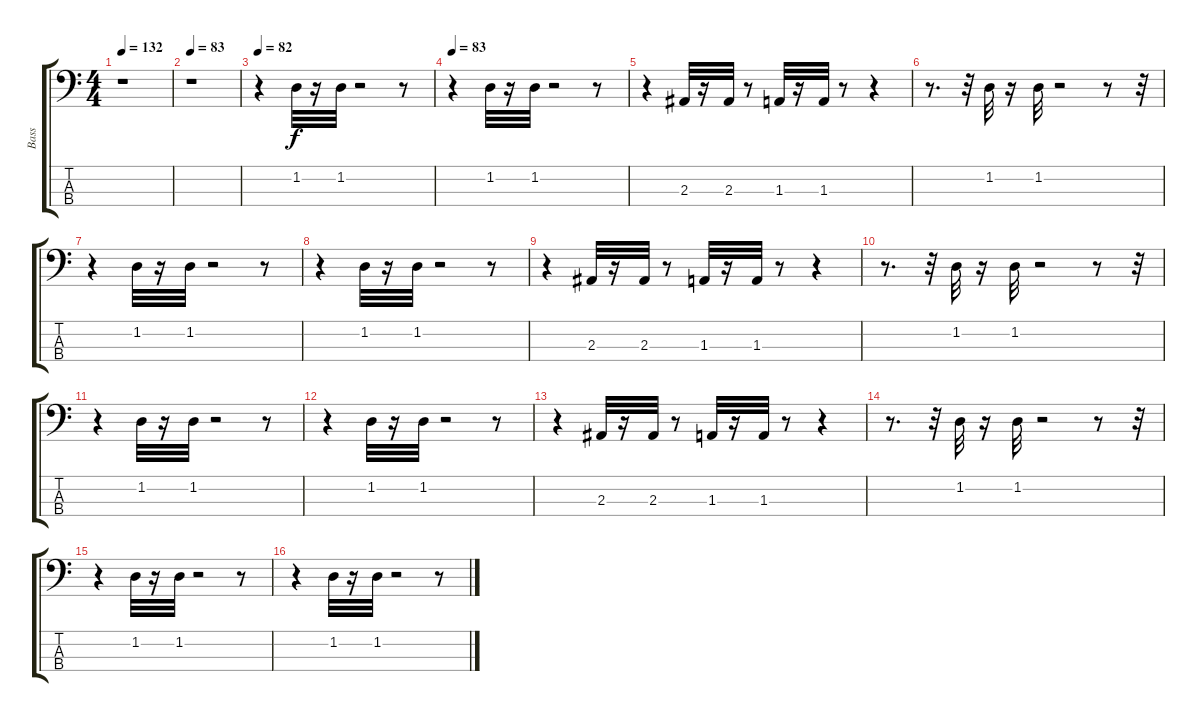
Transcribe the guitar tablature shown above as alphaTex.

\track ("Bass" "Bass") {instrument electricbassfinger}
\staff {score tabs}
\tuning (Gb2 Db2 Ab1 Eb1) {hide}
\ts (4 4)
\tempo 132
\clef f4
\ks c
r.1{dy f} |
\tempo 83
r.1 |
\tempo 82
r.4 1.2.32 r.16 1.2.32 r.2 r.8 |
\tempo 83
r.4 1.2.32 r.16 1.2.32 r.2 r.8 |
r.4 2.3.32 r.16 2.3.32 r.8 1.3.32 r.16 1.3.32 r.8 r.4 |
r.8{d} r.32 1.2.32 r.16 1.2.32 r.2 r.8 r.32 |
r.4 1.2.32 r.16 1.2.32 r.2 r.8 |
r.4 1.2.32 r.16 1.2.32 r.2 r.8 |
r.4 2.3.32 r.16 2.3.32 r.8 1.3.32 r.16 1.3.32 r.8 r.4 |
r.8{d} r.32 1.2.32 r.16 1.2.32 r.2 r.8 r.32 |
r.4 1.2.32 r.16 1.2.32 r.2 r.8 |
r.4 1.2.32 r.16 1.2.32 r.2 r.8 |
r.4 2.3.32 r.16 2.3.32 r.8 1.3.32 r.16 1.3.32 r.8 r.4 |
r.8{d} r.32 1.2.32 r.16 1.2.32 r.2 r.8 r.32 |
r.4 1.2.32 r.16 1.2.32 r.2 r.8 |
r.4 1.2.32 r.16 1.2.32 r.2 r.8
